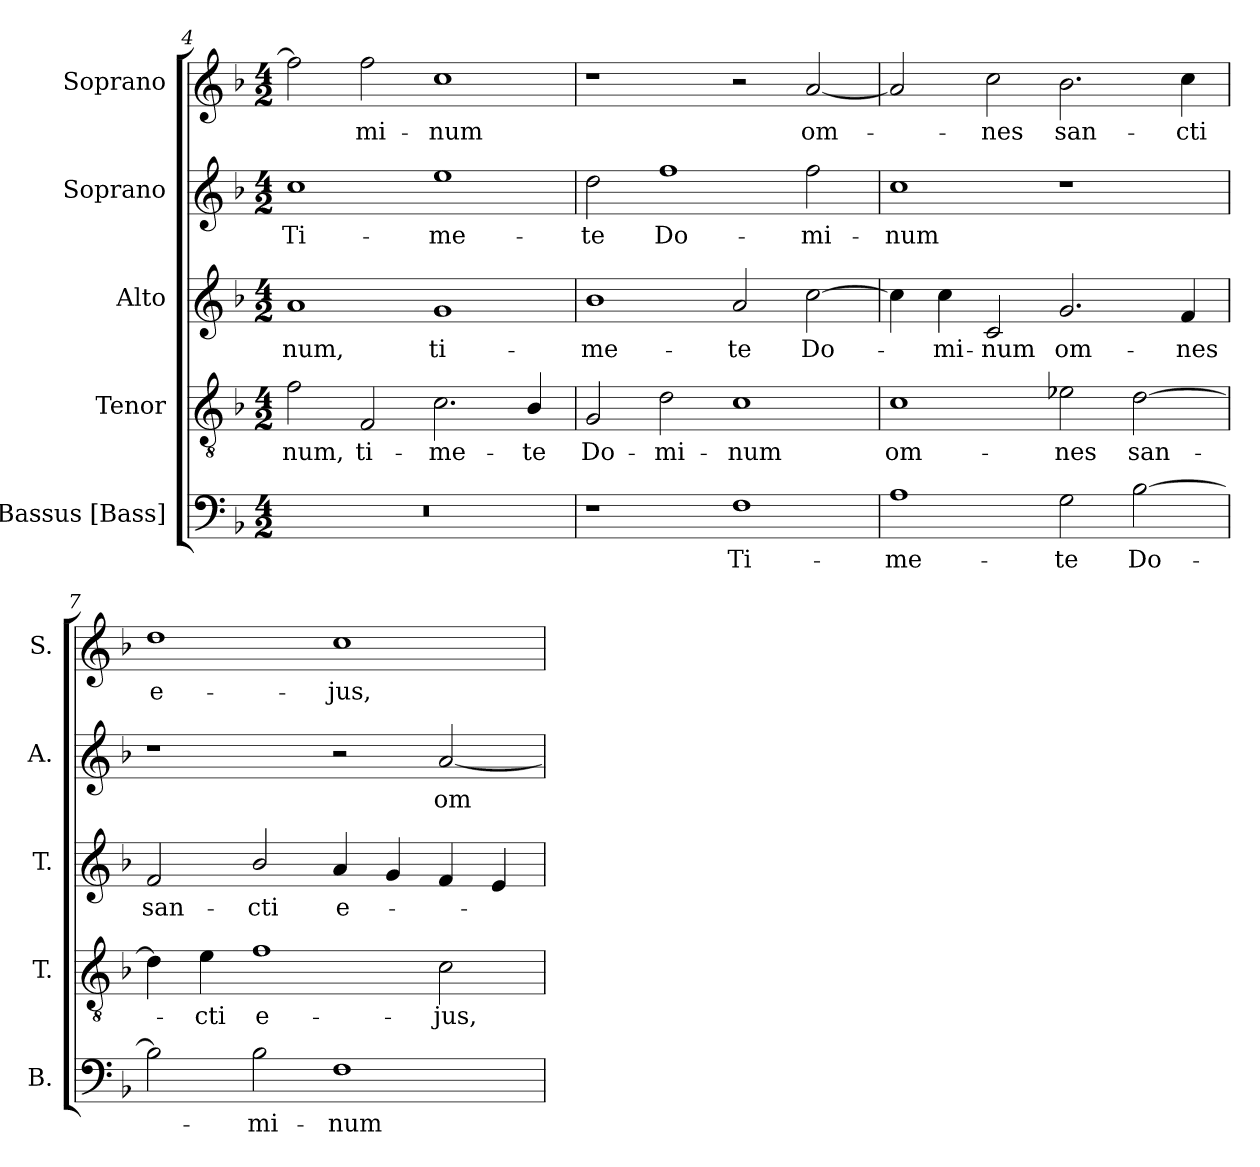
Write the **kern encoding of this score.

**kern	**text	**kern	**text	**kern	**text	**kern	**text	**kern	**text
*part5	*part5	*part4	*part4	*part3	*part3	*part2	*part2	*part1	*part1
*staff5	*staff5	*staff4	*staff4	*staff3	*staff3	*staff2	*staff2	*staff1	*staff1
*I"Bassus [Bass]	*	*I"Tenor	*	*I"Alto	*	*I"Soprano	*	*I"Soprano	*
*I'B.	*	*I'T.	*	*I'T.	*	*I'A.	*	*I'S.	*
*clefF4	*	*clefGv2	*	*clefG2	*	*clefG2	*	*clefG2	*
*	*	*ITrd7c12	*	*	*	*	*	*	*
*k[b-]	*	*k[b-]	*	*k[b-]	*	*k[b-]	*	*k[b-]	*
*F:	*	*F:	*	*F:	*	*F:	*	*F:	*
*M4/2	*	*M4/2	*	*M4/2	*	*M4/2	*	*M4/2	*
=4	=4	=4	=4	=4	=4	=4	=4	=4	=4
!LO:N:vis=1	!	!	!	!	!	!	!	!	!
!	!	!	!LO:LY:b:color=#000000	!	!	!	!	!	!
!	!	!	!	!	!LO:LY:b:color=#000000	!	!	!	!
!	!	!	!	!	!	!	!LO:LY:b:color=#000000	!	!
0r	.	2Fi\	-num,	1ai	-num,	1cci	Ti-	2ffi\]	.
!	!	!	!LO:LY:b:color=#000000	!	!	!	!	!	!
!	!	!	!	!	!	!	!	!	!LO:LY:b:color=#000000
.	.	2FFi/	ti-	.	.	.	.	2ffi\	-mi-
!	!	!	!LO:LY:b:color=#000000	!	!	!	!	!	!
!	!	!	!	!	!LO:LY:b:color=#000000	!	!	!	!
!	!	!	!	!	!	!	!LO:LY:b:color=#000000	!	!
!	!	!	!	!	!	!	!	!	!LO:LY:b:color=#000000
.	.	2.Ci\	-me-	1gi	ti-	1eei	-me-	1cci	-num
!	!	!	!LO:LY:b:color=#000000	!	!	!	!	!	!
.	.	4BB-i/	-te	.	.	.	.	.	.
!!LO:LB:g=z
=5	=5	=5	=5	=5	=5	=5	=5	=5	=5
!	!	!	!LO:LY:b:color=#000000	!	!	!	!	!	!
!	!	!	!	!	!LO:LY:b:color=#000000	!	!	!	!
!	!	!	!	!	!	!	!LO:LY:b:color=#000000	!	!
1r	.	2GGi/	Do-	1b-i	-me-	2ddi\	-te	1r	.
!	!	!	!LO:LY:b:color=#000000	!	!	!	!	!	!
!	!	!	!	!	!	!	!LO:LY:b:color=#000000	!	!
.	.	2Di\	-mi-	.	.	1ffi	Do-	.	.
!	!LO:LY:b:color=#000000	!	!	!	!	!	!	!	!
!	!	!	!LO:LY:b:color=#000000	!	!	!	!	!	!
!	!	!	!	!	!LO:LY:b:color=#000000	!	!	!	!
1Fi	Ti-	1Ci	-num	2ai/	-te	.	.	2r	.
!	!	!	!	!	!LO:LY:b:color=#000000	!	!	!	!
!	!	!	!	!	!	!	!LO:LY:b:color=#000000	!	!
!	!	!	!	!	!	!	!	!	!LO:LY:b:color=#000000
.	.	.	.	[2cci\	Do-	2ffi\	-mi-	[2ai/	om-
=6	=6	=6	=6	=6	=6	=6	=6	=6	=6
!	!LO:LY:b:color=#000000	!	!	!	!	!	!	!	!
!	!	!	!LO:LY:b:color=#000000	!	!	!	!	!	!
!	!	!	!	!	!	!	!LO:LY:b:color=#000000	!	!
1Ai	-me-	1Ci	om-	4cci\]	.	1cci	-num	2ai/]	.
!	!	!	!	!	!LO:LY:b:color=#000000	!	!	!	!
.	.	.	.	4cci\	-mi-	.	.	.	.
!	!	!	!	!	!LO:LY:b:color=#000000	!	!	!	!
!	!	!	!	!	!	!	!	!	!LO:LY:b:color=#000000
.	.	.	.	2ci/	-num	.	.	2cci\	-nes
!	!LO:LY:b:color=#000000	!	!	!	!	!	!	!	!
!	!	!	!LO:LY:b:color=#000000	!	!	!	!	!	!
!	!	!	!	!	!LO:LY:b:color=#000000	!	!	!	!
!	!	!	!	!	!	!	!	!	!LO:LY:b:color=#000000
2Gi\	-te	2E-Xi\	-nes	2.gi/	om-	1r	.	2.b-i\	san-
!	!LO:LY:b:color=#000000	!	!	!	!	!	!	!	!
!	!	!	!LO:LY:b:color=#000000	!	!	!	!	!	!
[2B-i\	Do-	[2Di\	san-	.	.	.	.	.	.
!	!	!	!	!	!LO:LY:b:color=#000000	!	!	!	!
!	!	!	!	!	!	!	!	!	!LO:LY:b:color=#000000
.	.	.	.	4fi/	-nes	.	.	4cci\	-cti
=7	=7	=7	=7	=7	=7	=7	=7	=7	=7
!	!	!	!	!	!LO:LY:b:color=#000000	!	!	!	!
!	!	!	!	!	!	!	!	!	!LO:LY:b:color=#000000
2B-i\]	.	4Di\]	.	2fi/	san-	1r	.	1ddi	e-
!	!	!	!LO:LY:b:color=#000000	!	!	!	!	!	!
.	.	4Ei\	-cti	.	.	.	.	.	.
!	!LO:LY:b:color=#000000	!	!	!	!	!	!	!	!
!	!	!	!LO:LY:b:color=#000000	!	!	!	!	!	!
!	!	!	!	!	!LO:LY:b:color=#000000	!	!	!	!
2B-i\	-mi-	1Fi	e-	2b-i/	-cti	.	.	.	.
!	!LO:LY:b:color=#000000	!	!	!	!	!	!	!	!
!	!	!	!	!	!LO:LY:b:color=#000000	!	!	!	!
!	!	!	!	!	!	!	!	!	!LO:LY:b:color=#000000
1Fi	-num	.	.	4ai/	e-	2r	.	1cci	-jus,
.	.	.	.	4gi/	.	.	.	.	.
!	!	!	!LO:LY:b:color=#000000	!	!	!	!	!	!
!	!	!	!	!	!	!	!LO:LY:b:color=#000000	!	!
.	.	2Ci\	-jus,	4fi/	.	[2ai/	om-	.	.
.	.	.	.	4ei/	.	.	.	.	.
=	=	=	=	=	=	=	=	=	=
*-	*-	*-	*-	*-	*-	*-	*-	*-	*-
